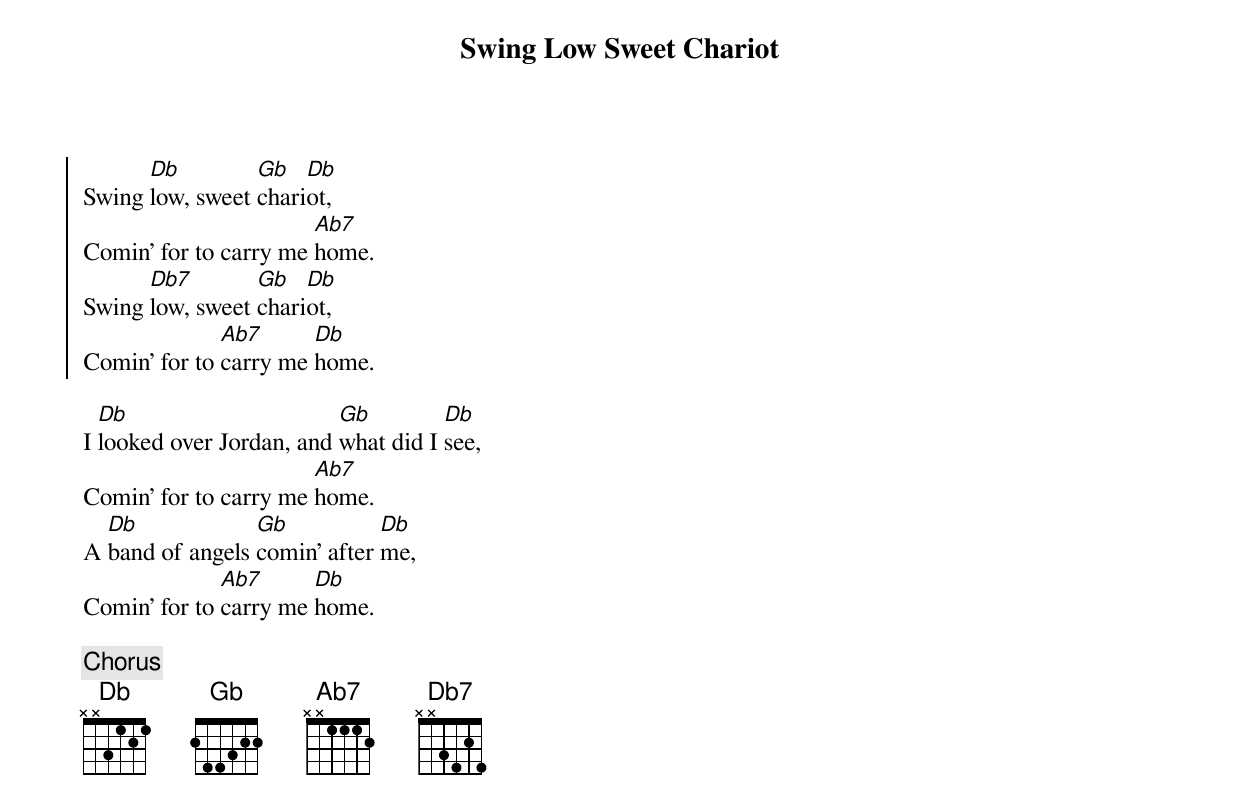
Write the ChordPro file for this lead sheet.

{title: Swing Low Sweet Chariot}

{start_of_chorus}
Swing [Db]low, sweet [Gb]chari[Db]ot,
Comin' for to carry me [Ab7]home.
Swing [Db7]low, sweet [Gb]chari[Db]ot,
Comin' for to [Ab7]carry me [Db]home.
{end_of_chorus}

I [Db]looked over Jordan, and [Gb]what did I [Db]see,
Comin' for to carry me [Ab7]home.
A [Db]band of angels [Gb]comin' after [Db]me,
Comin' for to [Ab7]carry me [Db]home.

{comment: Chorus}
